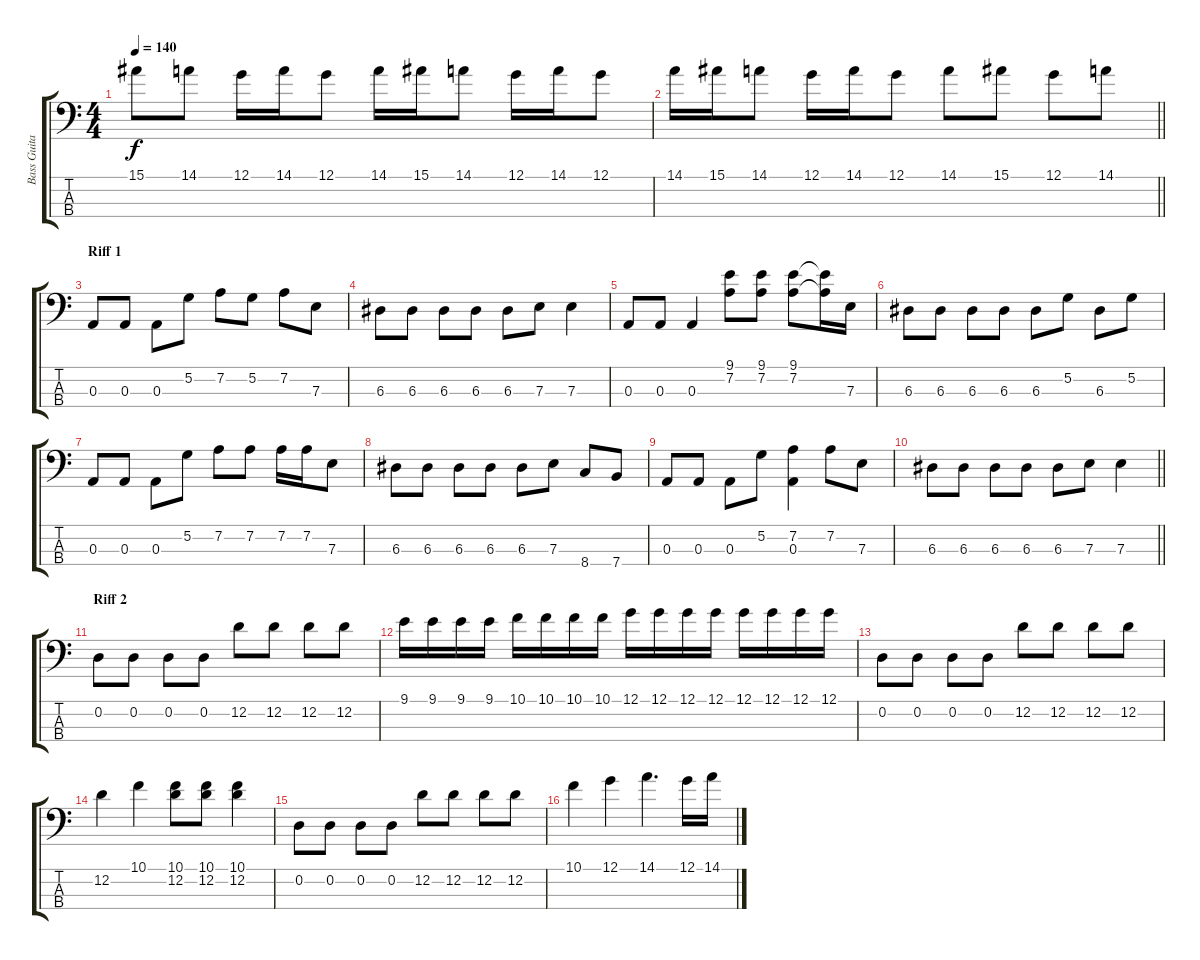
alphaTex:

\track ("Bass Guitar" "Bass Guita") {instrument electricbassfinger}
\staff {score tabs}
\tuning (G2 D2 A1 E1) {hide}
\ts (4 4)
\tempo 140
\clef f4
\ks c
15.1.8{dy f} 14.1.8 12.1.16 14.1.16 12.1.8 14.1.16 15.1.16 14.1.8 12.1.16 14.1.16 12.1.8 |
\barLineRight lightlight
14.1.16 15.1.16 14.1.8 12.1.16 14.1.16 12.1.8 14.1.8 15.1.8 12.1.8 14.1.8 |
\section ("" "Riff 1")
0.3.8 0.3.8 0.3.8 5.2.8 7.2.8 5.2.8 7.2.8 7.3.8 |
6.3.8 6.3.8 6.3.8 6.3.8 6.3.8 7.3.8 7.3.4 |
0.3.8 0.3.8 0.3.4 (9.1 7.2).8 (9.1 7.2).8 (9.1 7.2).8 (9.1{t} 7.2{t}).16 7.3.16 |
6.3.8 6.3.8 6.3.8 6.3.8 6.3.8 5.2.8 6.3.8 5.2.8 |
0.3.8 0.3.8 0.3.8 5.2.8 7.2.8 7.2.8 7.2.16 7.2.16 7.3.8 |
6.3.8 6.3.8 6.3.8 6.3.8 6.3.8 7.3.8 8.4.8 7.4.8 |
0.3.8 0.3.8 0.3.8 5.2.8 (7.2 0.3).4 7.2.8 7.3.8 |
\barLineRight lightlight
6.3.8 6.3.8 6.3.8 6.3.8 6.3.8 7.3.8 7.3.4 |
\section ("" "Riff 2")
0.2.8 0.2.8 0.2.8 0.2.8 12.2.8 12.2.8 12.2.8 12.2.8 |
9.1.16 9.1.16 9.1.16 9.1.16 10.1.16 10.1.16 10.1.16 10.1.16 12.1.16 12.1.16 12.1.16 12.1.16 12.1.16 12.1.16 12.1.16 12.1.16 |
0.2.8 0.2.8 0.2.8 0.2.8 12.2.8 12.2.8 12.2.8 12.2.8 |
12.2.4 10.1.4 (10.1 12.2).8 (10.1 12.2).8 (10.1 12.2).4 |
0.2.8 0.2.8 0.2.8 0.2.8 12.2.8 12.2.8 12.2.8 12.2.8 |
10.1.4 12.1.4 14.1.4{d} 12.1.16 14.1.16
